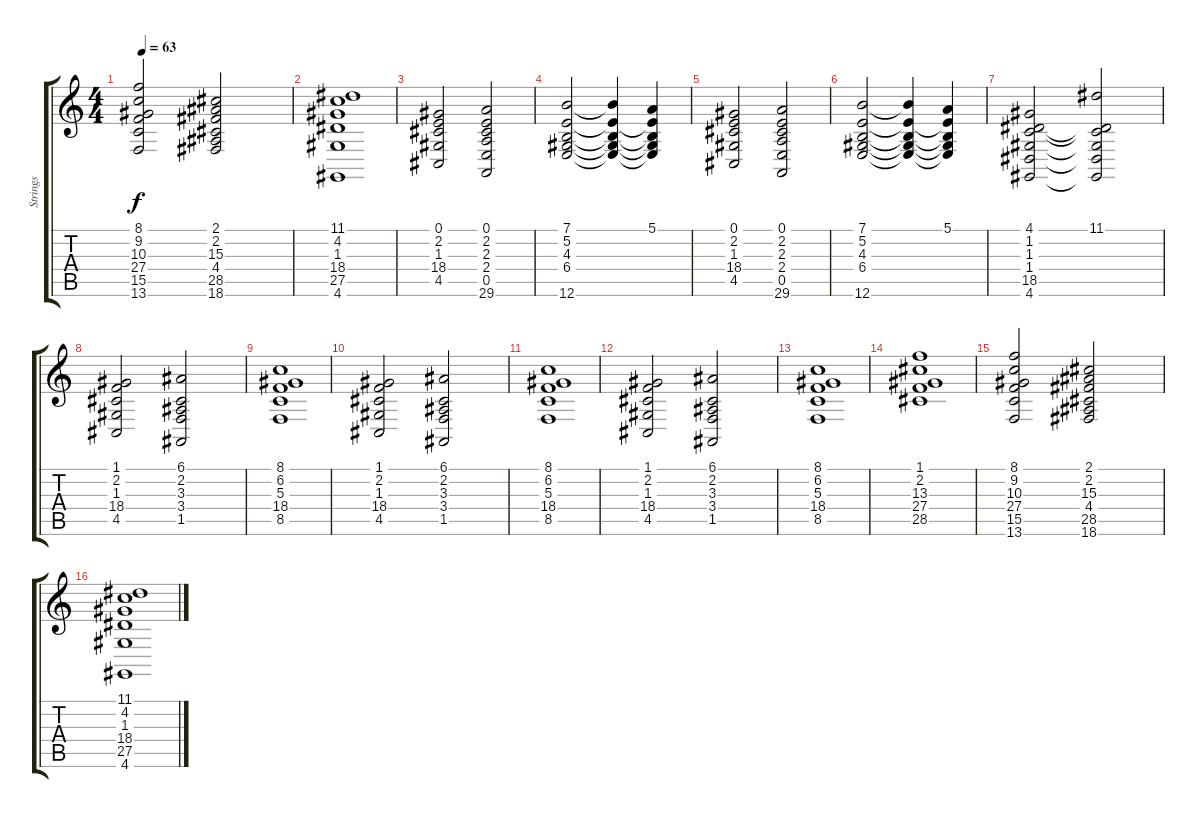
\track ("Strings" "Strings") {instrument stringensemble2}
\staff {score tabs}
\tuning (E4 B3 G3 D3 A2 E2) {hide}
\ts (4 4)
\tempo 63
\clef g2
\ks c
(8.1 9.2 10.3 27.4 15.5 13.6).2{dy f} (2.1 2.2 15.3 4.4 28.5 18.6).2 |
(11.1 4.2 1.3 18.4 27.5 4.6).1 |
(0.1 2.2 1.3 18.4 4.5).2 (0.1 2.2 2.3 2.4 0.5 29.6).2 |
(7.1 5.2 4.3 6.4 12.6).2 (7.1{t} 5.2{t} 4.3{t} 6.4{t} 12.6{t}).4 (5.1 5.2{t} 4.3{t} 6.4{t} 12.6{t}).4 |
(0.1 2.2 1.3 18.4 4.5).2 (0.1 2.2 2.3 2.4 0.5 29.6).2 |
(7.1 5.2 4.3 6.4 12.6).2 (7.1{t} 5.2{t} 4.3{t} 6.4{t} 12.6{t}).4 (5.1 5.2{t} 4.3{t} 6.4{t} 12.6{t}).4 |
(4.1 1.2 1.3 1.4 18.5 4.6).2 (11.1 1.2{t} 1.3{t} 1.4{t} 18.5{t} 4.6{t}).2 |
(1.1 2.2 1.3 18.4 4.5).2 (6.1 2.2 3.3 3.4 1.5).2 |
(8.1 6.2 5.3 18.4 8.5).1 |
(1.1 2.2 1.3 18.4 4.5).2 (6.1 2.2 3.3 3.4 1.5).2 |
(8.1 6.2 5.3 18.4 8.5).1 |
(1.1 2.2 1.3 18.4 4.5).2 (6.1 2.2 3.3 3.4 1.5).2 |
(8.1 6.2 5.3 18.4 8.5).1 |
(1.1 2.2 13.3 27.4 28.5).1 |
(8.1 9.2 10.3 27.4 15.5 13.6).2 (2.1 2.2 15.3 4.4 28.5 18.6).2 |
(11.1 4.2 1.3 18.4 27.5 4.6).1
